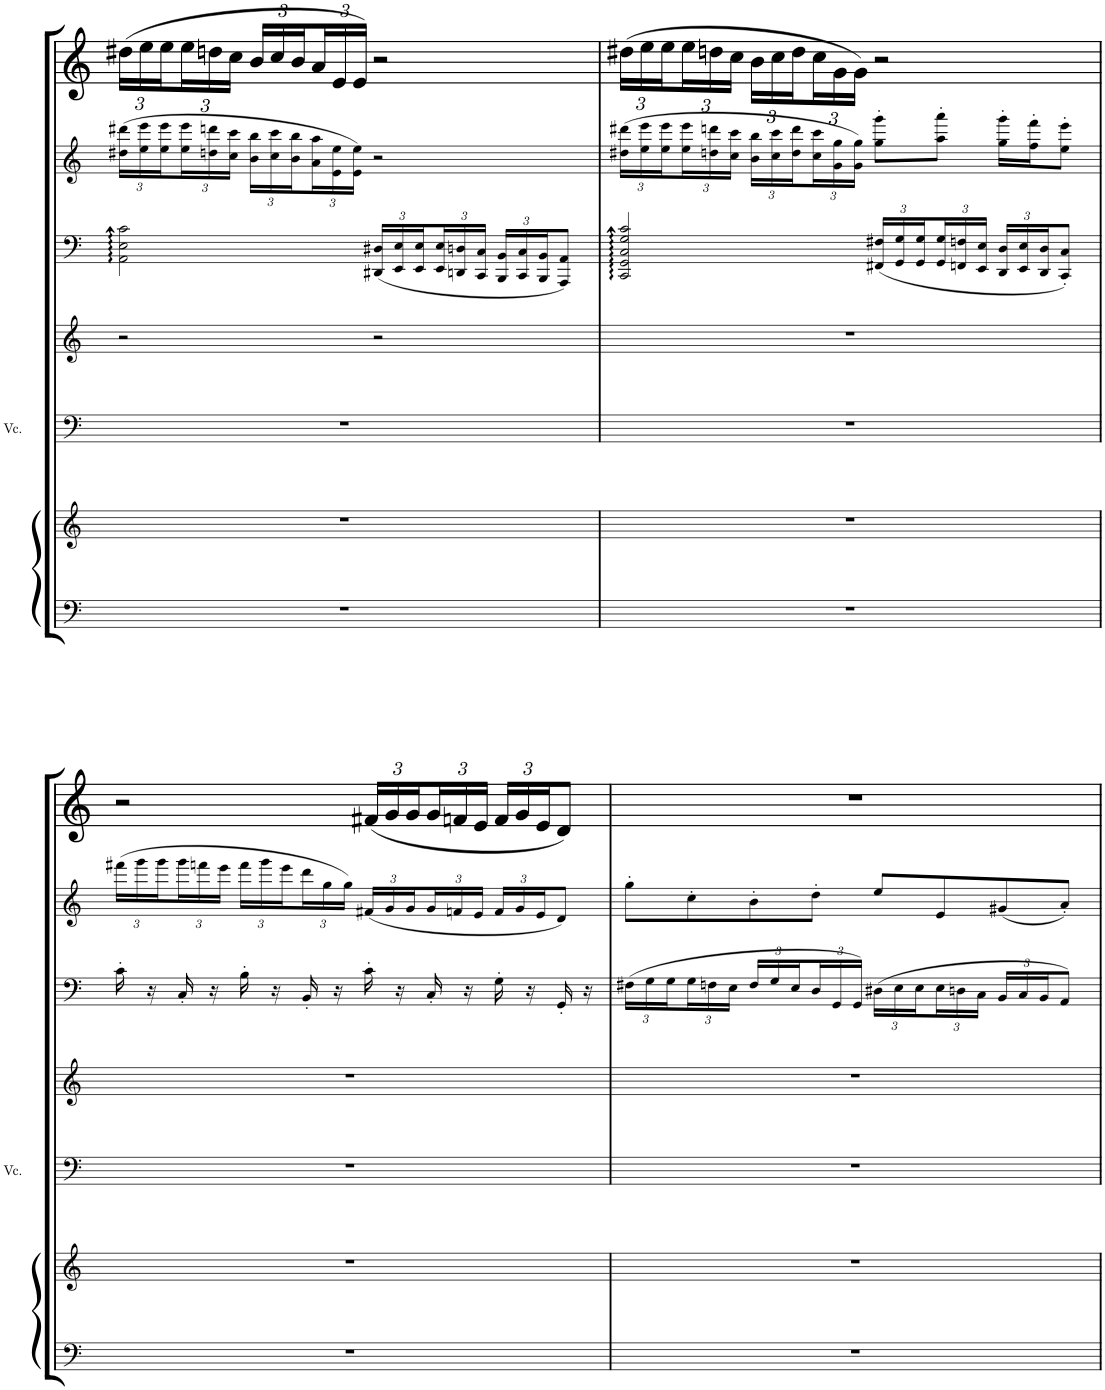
**kern	**kern	**kern	**kern	**kern	**kern	**kern
*part5	*part5	*part4	*part3	*part2	*part2	*part1
*staff7	*staff6	*staff5	*staff4	*staff3	*staff2	*staff1
*I"Piano	*	*I"Violonchelo	*I"Violín	*I"Piano	*	*I"Piano
*I'Pno	*	*I'Vc.	*I'Vln	*I'Pno	*	*I'Pno
!!LO:PB:g=z
*clefF4	*clefG2	*clefF4	*clefG2	*clefF4	*clefG2	*clefG2
*k[]	*k[]	*k[]	*k[]	*k[]	*k[]	*k[]
*M4/4	*M4/4	*M4/4	*M4/4	*M4/4	*M4/4	*M4/4
*	*	*	*	*	*Xbrackettup	*Xbrackettup
=13	=13	=13	=13	=13	=13	=13
1r	1r	1r	2r	2AA\ 2E\ 2c\	(24dd#X\ 24ddd#X\LL	(24dd#X\LL
.	.	.	.	.	24ee\ 24eee\	24ee\
.	.	.	.	.	24ee\ 24eee\	24ee\
.	.	.	.	.	24ee\ 24eee\	24ee\
.	.	.	.	.	24ddn\ 24dddn\	24ddn\
.	.	.	.	.	24cc\ 24ccc\JJ	24cc\JJ
.	.	.	.	.	24b\ 24bb\LL	24b/LL
.	.	.	.	.	24cc\ 24ccc\	24cc/
.	.	.	.	.	24b\ 24bb\	24b/
.	.	.	.	.	24a\ 24aa\	24a/
.	.	.	.	.	24e\ 24ee\	24e/
.	.	.	.	.	24e\ 24ee\JJ)	24e/JJ)
*	*	*	*	*Xbrackettup	*	*
.	.	.	2r	24DD#X/ 24D#X/LL	2r	2r
.	.	.	.	24EE/ 24E/	.	.
.	.	.	.	24EE/ 24E/	.	.
.	.	.	.	24EE/ 24E/	.	.
.	.	.	.	24DDn/ 24Dn/	.	.
.	.	.	.	24CC/ 24C/JJ	.	.
.	.	.	.	24BBB/ 24BB/LL	.	.
.	.	.	.	24CC/ 24C/	.	.
.	.	.	.	24BBB/ 24BB/J	.	.
.	.	.	.	8AAA/ 8AA/J	.	.
=14	=14	=14	=14	=14	=14	=14
1r	1r	1r	1r	2CC/ 2GG/ 2C/ 2G/ 2c/	(24dd#X\ 24ddd#X\LL	(24dd#X\LL
.	.	.	.	.	24ee\ 24eee\	24ee\
.	.	.	.	.	24ee\ 24eee\	24ee\
.	.	.	.	.	24ee\ 24eee\	24ee\
.	.	.	.	.	24ddn\ 24dddn\	24ddn\
.	.	.	.	.	24cc\ 24ccc\JJ	24cc\JJ
.	.	.	.	.	24b\ 24bb\LL	24b\LL
.	.	.	.	.	24cc\ 24ccc\	24cc\
.	.	.	.	.	24dd\ 24ddd\	24dd\
.	.	.	.	.	24cc\ 24ccc\	24cc\
.	.	.	.	.	24g\ 24gg\	24g\
.	.	.	.	.	24g\ 24gg\JJ)	24g\JJ)
.	.	.	.	24FF#X/ 24F#X/LL	8gg\' 8ggg\'L	2r
.	.	.	.	24GG/ 24G/	.	.
.	.	.	.	24GG/ 24G/	.	.
.	.	.	.	24GG/ 24G/	8aa\' 8aaa\'J	.
.	.	.	.	24FFn/ 24Fn/	.	.
.	.	.	.	24EE/ 24E/JJ	.	.
.	.	.	.	24DD/ 24D/LL	16gg\' 16ggg\'LL	.
.	.	.	.	24EE/ 24E/	.	.
.	.	.	.	.	16ff\' 16fff\'J	.
.	.	.	.	24DD/ 24D/J	.	.
.	.	.	.	8CC/' 8C/'J	8ee\' 8eee\'J	.
!!LO:LB:g=z
=15	=15	=15	=15	=15	=15	=15
1r	1r	1r	1r	16c'\	(24fff#X\LL	2r
.	.	.	.	.	24ggg\	.
.	.	.	.	16r	.	.
.	.	.	.	.	24ggg\	.
.	.	.	.	16C'/	24ggg\	.
.	.	.	.	.	24fffn\	.
.	.	.	.	16r	.	.
.	.	.	.	.	24eee\JJ	.
.	.	.	.	16B'\	24fff\LL	.
.	.	.	.	.	24ggg\	.
.	.	.	.	16r	.	.
.	.	.	.	.	24eee\	.
.	.	.	.	16BB'/	24ddd\	.
.	.	.	.	.	24gg\	.
.	.	.	.	16r	.	.
.	.	.	.	.	24gg\JJ)	.
.	.	.	.	16c'\	(24f#X/LL	(24f#X/LL
.	.	.	.	.	24g/	24g/
.	.	.	.	16r	.	.
.	.	.	.	.	24g/	24g/
.	.	.	.	16C'/	24g/	24g/
.	.	.	.	.	24fn/	24fn/
.	.	.	.	16r	.	.
.	.	.	.	.	24e/JJ	24e/JJ
.	.	.	.	16G'\	24f/LL	24f/LL
.	.	.	.	.	24g/	24g/
.	.	.	.	16r	.	.
.	.	.	.	.	24e/J	24e/J
.	.	.	.	16GG'/	8d/J)	8d/J)
.	.	.	.	16r	.	.
=16	=16	=16	=16	=16	=16	=16
1r	1r	1r	1r	24F#X\LL	8gg'\L	1r
.	.	.	.	24G\	.	.
.	.	.	.	24G\	.	.
.	.	.	.	24G\	8cc'\	.
.	.	.	.	24Fn\	.	.
.	.	.	.	24E\JJ	.	.
.	.	.	.	24F/LL	8b'\	.
.	.	.	.	24G/	.	.
.	.	.	.	24E/	.	.
.	.	.	.	24D/	8dd'\J	.
.	.	.	.	24GG/	.	.
.	.	.	.	24GG/JJ	.	.
.	.	.	.	24D#X\LL	8ee/L	.
.	.	.	.	24E\	.	.
.	.	.	.	24E\	.	.
.	.	.	.	24E\	8e/	.
.	.	.	.	24Dn\	.	.
.	.	.	.	24C\JJ	.	.
.	.	.	.	24BB/LL	(8g#X/	.
.	.	.	.	24C/	.	.
.	.	.	.	24BB/J	.	.
.	.	.	.	8AA/J	8a'/J)	.
=	=	=	=	=	=	=
*-	*-	*-	*-	*-	*-	*-
